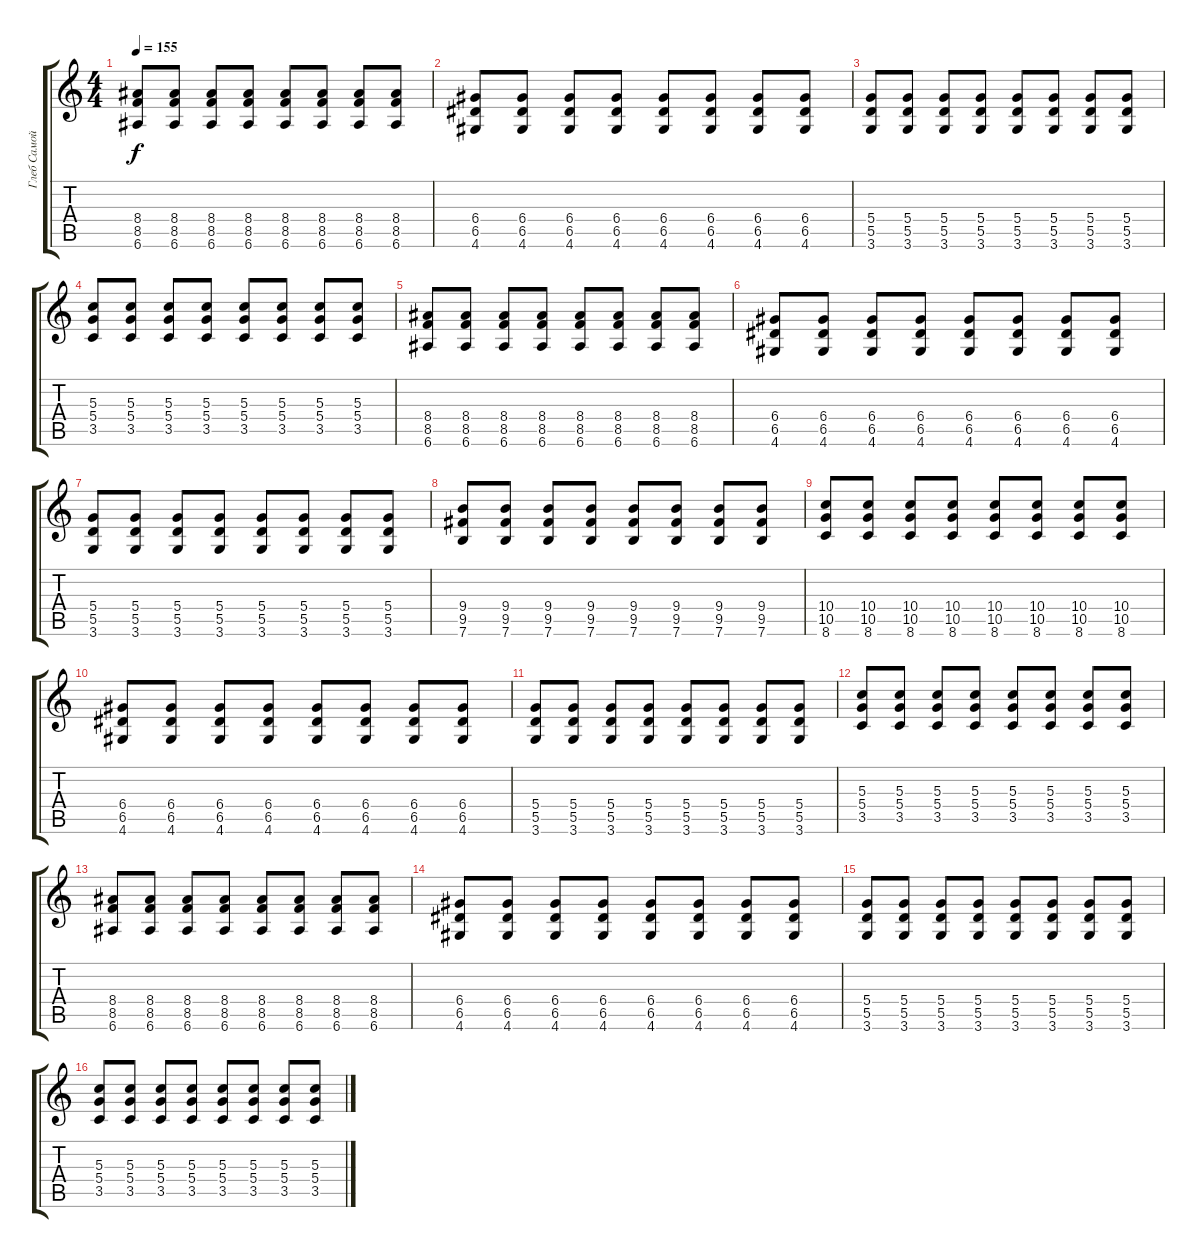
\track ("Глеб Самойлов (Gibson SG)" "Глеб Самой") {instrument distortionguitar}
\staff {score tabs}
\tuning (E4 B3 G3 D3 A2 E2) {hide}
\ts (4 4)
\tempo 155
\clef g2
\ks c
(8.4 8.5 6.6).8{dy f} (8.4 8.5 6.6).8 (8.4 8.5 6.6).8 (8.4 8.5 6.6).8 (8.4 8.5 6.6).8 (8.4 8.5 6.6).8 (8.4 8.5 6.6).8 (8.4 8.5 6.6).8 |
(6.4 6.5 4.6).8 (6.4 6.5 4.6).8 (6.4 6.5 4.6).8 (6.4 6.5 4.6).8 (6.4 6.5 4.6).8 (6.4 6.5 4.6).8 (6.4 6.5 4.6).8 (6.4 6.5 4.6).8 |
(5.4 5.5 3.6).8 (5.4 5.5 3.6).8 (5.4 5.5 3.6).8 (5.4 5.5 3.6).8 (5.4 5.5 3.6).8 (5.4 5.5 3.6).8 (5.4 5.5 3.6).8 (5.4 5.5 3.6).8 |
(5.3 5.4 3.5).8 (5.3 5.4 3.5).8 (5.3 5.4 3.5).8 (5.3 5.4 3.5).8 (5.3 5.4 3.5).8 (5.3 5.4 3.5).8 (5.3 5.4 3.5).8 (5.3 5.4 3.5).8 |
(8.4 8.5 6.6).8 (8.4 8.5 6.6).8 (8.4 8.5 6.6).8 (8.4 8.5 6.6).8 (8.4 8.5 6.6).8 (8.4 8.5 6.6).8 (8.4 8.5 6.6).8 (8.4 8.5 6.6).8 |
(6.4 6.5 4.6).8 (6.4 6.5 4.6).8 (6.4 6.5 4.6).8 (6.4 6.5 4.6).8 (6.4 6.5 4.6).8 (6.4 6.5 4.6).8 (6.4 6.5 4.6).8 (6.4 6.5 4.6).8 |
(5.4 5.5 3.6).8 (5.4 5.5 3.6).8 (5.4 5.5 3.6).8 (5.4 5.5 3.6).8 (5.4 5.5 3.6).8 (5.4 5.5 3.6).8 (5.4 5.5 3.6).8 (5.4 5.5 3.6).8 |
(9.4 9.5 7.6).8 (9.4 9.5 7.6).8 (9.4 9.5 7.6).8 (9.4 9.5 7.6).8 (9.4 9.5 7.6).8 (9.4 9.5 7.6).8 (9.4 9.5 7.6).8 (9.4 9.5 7.6).8 |
(10.4 10.5 8.6).8 (10.4 10.5 8.6).8 (10.4 10.5 8.6).8 (10.4 10.5 8.6).8 (10.4 10.5 8.6).8 (10.4 10.5 8.6).8 (10.4 10.5 8.6).8 (10.4 10.5 8.6).8 |
(6.4 6.5 4.6).8 (6.4 6.5 4.6).8 (6.4 6.5 4.6).8 (6.4 6.5 4.6).8 (6.4 6.5 4.6).8 (6.4 6.5 4.6).8 (6.4 6.5 4.6).8 (6.4 6.5 4.6).8 |
(5.4 5.5 3.6).8 (5.4 5.5 3.6).8 (5.4 5.5 3.6).8 (5.4 5.5 3.6).8 (5.4 5.5 3.6).8 (5.4 5.5 3.6).8 (5.4 5.5 3.6).8 (5.4 5.5 3.6).8 |
(5.3 5.4 3.5).8 (5.3 5.4 3.5).8 (5.3 5.4 3.5).8 (5.3 5.4 3.5).8 (5.3 5.4 3.5).8 (5.3 5.4 3.5).8 (5.3 5.4 3.5).8 (5.3 5.4 3.5).8 |
(8.4 8.5 6.6).8 (8.4 8.5 6.6).8 (8.4 8.5 6.6).8 (8.4 8.5 6.6).8 (8.4 8.5 6.6).8 (8.4 8.5 6.6).8 (8.4 8.5 6.6).8 (8.4 8.5 6.6).8 |
(6.4 6.5 4.6).8 (6.4 6.5 4.6).8 (6.4 6.5 4.6).8 (6.4 6.5 4.6).8 (6.4 6.5 4.6).8 (6.4 6.5 4.6).8 (6.4 6.5 4.6).8 (6.4 6.5 4.6).8 |
(5.4 5.5 3.6).8 (5.4 5.5 3.6).8 (5.4 5.5 3.6).8 (5.4 5.5 3.6).8 (5.4 5.5 3.6).8 (5.4 5.5 3.6).8 (5.4 5.5 3.6).8 (5.4 5.5 3.6).8 |
(5.3 5.4 3.5).8 (5.3 5.4 3.5).8 (5.3 5.4 3.5).8 (5.3 5.4 3.5).8 (5.3 5.4 3.5).8 (5.3 5.4 3.5).8 (5.3 5.4 3.5).8 (5.3 5.4 3.5).8
